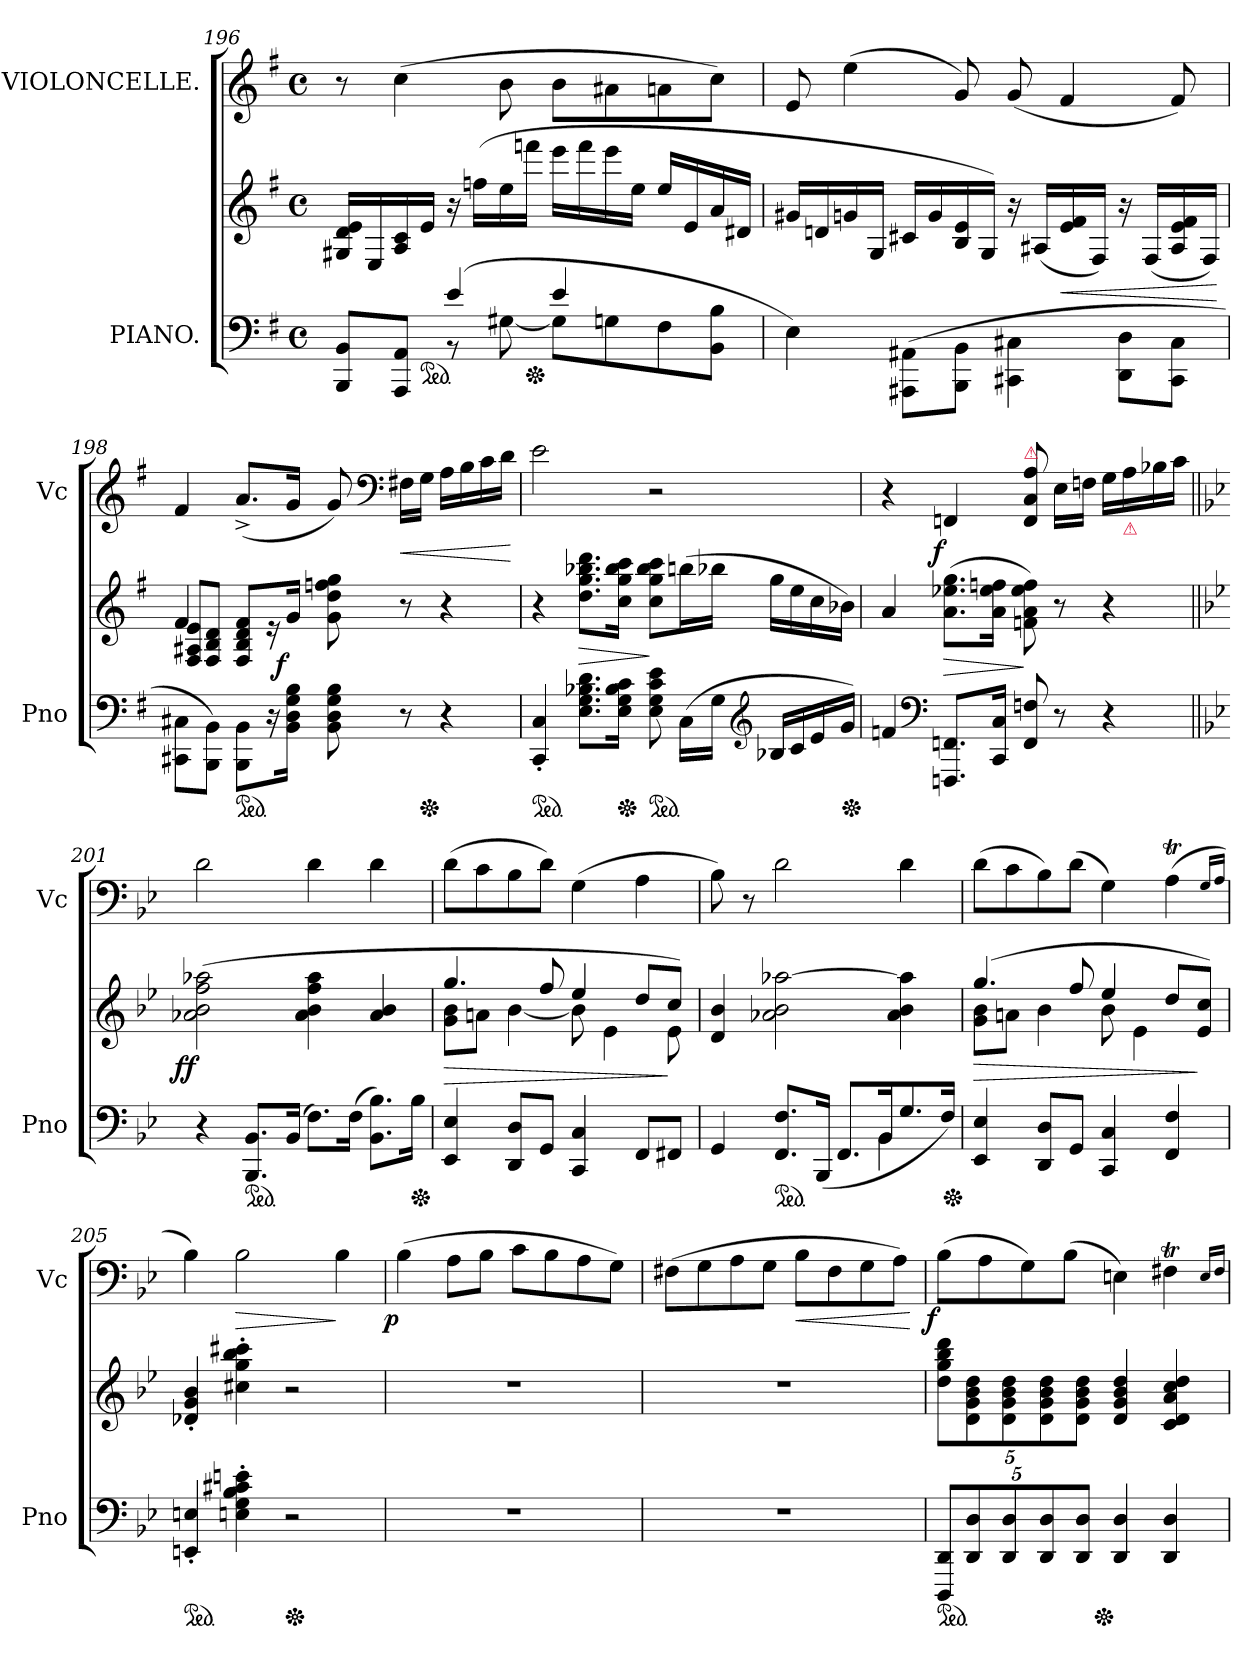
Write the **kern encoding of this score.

**kern	**kern	**dynam	**kern	**dynam
*part2	*part2	*part2	*part1	*part1
*staff3	*staff2	*staff2/3	*staff1	*staff1
*I"PIANO.	*	*	*I"VIOLONCELLE.	*
*I'Pno	*	*	*I'Vc	*
*clefF4	*clefG2	*	*clefG2	*
*k[f#]	*k[f#]	*	*k[f#]	*
*M4/4	*M4/4	*	*M4/4	*
*met(c)	*met(c)	*	*met(c)	*
=196	=196	=196	=196	=196
*^	*	*	*	*
4rAyy	8BBB 8BBL	16G#X/ 16d/ 16e/LL	.	8r	.
.	.	16E/	.	.	.
.	8AAA 8AAJ	16A/ 16c/	.	(>4cc!	.
*ped	*	*	*	*	*
.	.	16eJJ	.	.	.
(>4e	8r	16r	.	.	.
.	.	(>16ffnLL	.	.	.
.	[8G#X	16ee	.	8b!	.
*Xped	*	*	*	*	*
.	.	16fffnJJ	.	.	.
4e	8G#L]	16eeeLL	.	8b!L	.
.	.	16fff	.	.	.
.	8Gn	16eee	.	8a#X!\	.
.	.	16eeJJ	.	.	.
4reyy	8F#	16ee/LL	.	8an!	.
.	.	16e	.	.	.
.	8BB 8BJ	16a	.	8cc!J)	.
.	.	16d#XJJ	.	.	.
*v	*v	*	*	*	*
=197	=197	=197	=197	=197
4E)	16g#XLL	.	8e!	.
.	16dn	.	.	.
.	16gn	.	(>4ee!	.
.	16G/JJ	.	.	.
(<8AAA#X\ 8AA#X\L	16c#XLL	.	.	.
.	16g	.	.	.
8BBB 8BBJ	16B 16e	.	8g!)	.
.	16G/JJ)	.	.	.
4CC#X\ 4C#X\	16r	.	(<8g!	.
.	(>16A#X/LL	.	.	.
.	16e 16f#	<	4f#!	.
.	16F#/JJ)	.	.	.
8DD 8DL	16r	.	.	.
.	(>16F#/LL	.	.	.
8CC#\ 8C#\J	16A#/ 16e/ 16f#/	.	8f#!)	.
.	16F#/JJ)	.	.	.
.	.	[	.	.
=198	=198	=198	=198	=198
*	*^	*	*	*
*	*	*^	*	*	*
8CC#X 8C#XL	4f#	8F#/ 8A#X/ 8e/L	2ryy	.	4f#!	.
8BBB\ 8BB\J)	.	8F#/ 8B/ 8d/J	.	.	.	.
*ped	*	*	*	*	*	*
8BBB\ 8BB\L	8F#/ 8B/ 8d/ 8f#/L	4rcccyy	.	.	(<8.a^<!L	.
16r	16r	.	.	.	.	.
!	!	!	!	!LO:DY:rj	!	!
16BB 16D 16G 16BJk	16g/Jk	.	.	f	16g!Jk	.
8BB 8D 8G 8B	2rcccyy	8g 8dd 8ffn 8gg	8.ryy	.	8g!)	.
*	*	*	*	*	*clefF4	*
!	!	!	!	!	!	!LO:HP:b
8r	.	8r	.	.	16F#X!\LL	<
*Xped	*	*	*	*	*	*
.	.	.	4ryy	.	16G!JJ	.
4r	.	4r	.	.	16A!\LL	.
.	.	.	.	.	16B!	.
.	.	.	.	.	16c!	.
.	.	.	16ryy	.	16d!JJ	.
.	.	.	.	.	.	[
*	*v	*v	*v	*	*	*
=199	=199	=199	=199	=199
*ped	*	*	*	*
4CC'< 4C'<	4r	.	2e!	.
8.E 8.G 8.B-X 8.dL	8.dd 8.gg 8.bb-X 8.dddL	>	.	.
*Xped	*	*	*	*
16E 16G 16B- 16cJk	16cc 16gg 16bb- 16cccJk	.	.	.
*ped	*	*	*	*
8E\ 8G\ 8c\ 8e\	8cc 8gg 8bb- 8cccL	]	2r	.
(>16CLL	(>16bbnL	.	.	.
16GJJ	16bb-XJJ	.	.	.
*clefG2	*	*	*	*
16B-XLL	16ggLL	.	.	.
16c	16ee	.	.	.
16e	16cc	.	.	.
16gJJ)	16b-XJJ)	.	.	.
*Xped	*	*	*	*
=200	=200	=200	=200	=200
4fn	4a/	.	4r	.
*clefF4	*	*	*	*
!	!	!	!	!LO:DY:rj
8.FFFn 8.FFnL	(>8.a 8.ee-X 8.ggL	>	4FFn!	f
16CC 16CJk	16a 16ee- 16ffnJk	.	.	.
!	!	!	!LO:TX:a:color=crimson:t=⚠	!
8FF 8Fn	8fn 8a 8ee- 8ff)	]	8FF! 8C! 8A!	.
8r	8r	.	16E!\LL	.
.	.	.	16Fn!JJ	.
4r	4r	.	16G!LL	.
!	!	!	!LO:TX:b:color=crimson:t=⚠	!
.	.	.	16A!\	.
.	.	.	16B-X!	.
.	.	.	16c!JJ	.
=201||	=201||	=201||	=201||	=201||
*k[b-e-]	*k[b-e-]	*	*k[b-e-]	*
!	!	!LO:DY:rj	!	!
4r	(>2a-X 2b- 2ff 2aa-X	ff	2d!	.
*ped	*	*	*	*
8.BBB- 8.BB-L	.	.	.	.
(<16BB-Jk	.	.	.	.
8.FL)	4a- 4b- 4ff 4aa-	.	4d!	.
(>16FJk	.	.	.	.
8.BB- 8.B-L)	4a- 4b-	.	4d!	.
*Xped	*	*	*	*
16B-Jk	.	.	.	.
=202	=202	=202	=202	=202
*	*^	*	*	*
4EE- 4E-	4.gg	8g 8b-L	>	(>8d!\L	.
.	.	8anJ	.	8c!	.
8DD 8DL	.	[4b-	.	8B-!	.
8GGJ	8ff	.	.	8d!J)	.
4CC 4C	4ee-	8b-]	.	(>4G!	.
.	.	4e-	.	.	.
8FFL	8ddL	.	.	4A!	.
8FF#XJ	8ccJ)	8e-	]	.	.
*	*v	*v	*	*	*
=203	=203	=203	=203	=203
*^	*	*	*	*
4GG/	2rAAAyy	4d 4b-	.	8B-!)	.
.	.	.	.	8r	.
*ped	*	*	*	*	*
8.FF 8.FL	.	2a-X 2b- [2aa-X	.	2d!	.
(<16BBB-Jk	.	.	.	.	.
8.FFL	8.rgyy	.	.	.	.
16BB-K	4BB-\	.	.	.	.
8.G/	.	4a- 4b- 4aa-]	.	4d!	.
16FJk)	16rEEyy	.	.	.	.
*Xped	*	*	*	*	*
*v	*v	*	*	*	*
=204	=204	=204	=204	=204
*	*^	*	*	*
4EE- 4E-	(>4.gg	8g 8b-L	>	(>8d!\L	.
.	.	8anJ	.	8c!	.
8DD 8DL	.	4b-	.	8B-!)	.
8GGJ	8ff	.	.	(>8d!J	.
4CC 4C	4ee-	8b-	.	4G!)	.
.	.	4e-	.	.	.
4FF 4F	8ddL	.	.	(>4At!	.
.	8e- 8ccJ)	8ryy	]	.	.
*	*v	*v	*	*	*
.	.	.	16qqG!/LL	.
.	.	.	16qqA!/JJ	.
=205	=205	=205	=205	=205
*ped	*	*	*	*
4EEn'< 4En'<	4d-X'< 4g'< 4b-'<	.	4B-TTT!)	.
!	!	!	!	!LO:HP:b
4En'> 4G'> 4B-'> 4c#X'> 4en'>	4cc#X'> 4gg'> 4bb-'> 4ccc#X'>	.	2B-!	>
*Xped	*	*	*	*
2r	2r	.	.	.
.	.	.	4B-!	]
=206	=206	=206	=206	=206
!	!	!	!	!LO:DY:rj
1rF	1rdd	.	(>4B-!	p
.	.	.	8A!\L	.
.	.	.	8B-!J	.
.	.	.	8c!L	.
.	.	.	8B-!\	.
.	.	.	8A!	.
.	.	.	8G!J)	.
=207	=207	=207	=207	=207
1rF	1rdd	.	(>8F#X!\L	.
.	.	.	8G!	.
.	.	.	8A!	.
.	.	.	8G!J	.
!	!	!	!	!LO:HP:b
.	.	.	8B-!L	<
.	.	.	8F#!\	.
.	.	.	8G!	.
.	.	.	8A!J)	.
.	.	.	.	[
=208	=208	=208	=208	=208
!	!	!	!	!LO:DY:rj
*ped	*	*	*	*
*	*^	*	*	*
10DDD 10DDL	10dd 10gg 10bb- 10dddL	5%2ryy	.	(>8B-!L	f
10DD 10D	10d 10g 10b- 10dd	.	.	.	.
.	.	.	.	8A!\	.
10DD 10D	10d 10g 10b- 10dd	.	.	.	.
.	.	.	.	8G!)	.
10DD 10D	10d 10g 10b- 10dd	.	.	.	.
.	.	.	.	(>8B-!J	.
10DD 10DJ	10d 10g 10b- 10ddJ	20ryy	.	.	.
*Xped	*	*	*	*	*
.	.	5%2ryy	.	.	.
4DD 4D	4d 4g 4b- 4dd	.	.	4En!)	.
4DD 4D	4c 4d 4a 4cc 4dd	.	.	4F#Xt!	.
.	.	10.ryy	.	.	.
.	.	.	.	16qqE!/LL	.
.	.	.	.	16qqF#!/JJ	.
*	*v	*v	*	*	*
=	=	=	=	=
*-	*-	*-	*-	*-
